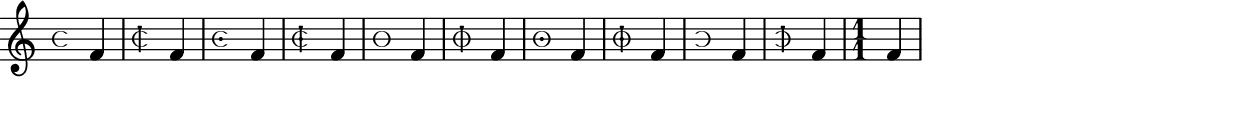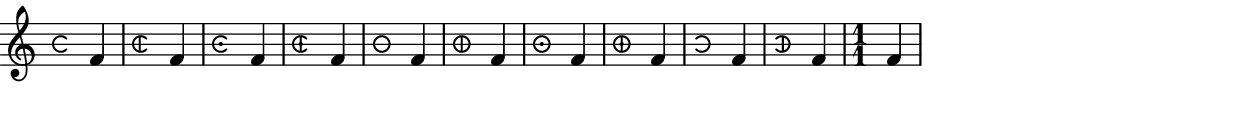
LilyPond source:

%% Generated by lilypond-book
%% Options: [exampleindent=10.16\mm,indent=0\mm,line-width=160\mm,paper-height=845.047\pt,paper-width=597.508\pt,papersize='(cons (* 597.508 pt) (* 845.047 pt))]
\include "lilypond-book-preamble.ly"


% ****************************************************************
% Start cut-&-pastable-section
% ****************************************************************

#(ly:set-option 'eps-box-padding 3.000000)



\paper {
  #(set-paper-size '(cons (* 597.508 pt) (* 845.047 pt)))
  indent = 0\mm
  line-width = 160\mm
  % offset the left padding, also add 1mm as lilypond creates cropped
  % images with a little space on the right
  line-width = #(- line-width (* mm  3.000000) (* mm 1))
}

\layout {
  
}




% ****************************************************************
% ly snippet:
% ****************************************************************
\sourcefilename "/lilypond-2.25.15/input/regression/time-signature-mensural.ly"
\sourcefileline 0
\version "2.19.21"

\header {
  texidoc = "This test covers the mensural and neomensural time signature styles."
}

% N.B. It's strange that these warnings are doubled.
#(ly:expect-warning "Cannot find glyph timesig.mensural11")
#(ly:expect-warning "Cannot find glyph timesig.mensural11")
#(ly:expect-warning "Cannot find glyph timesig.neomensural11")
#(ly:expect-warning "Cannot find glyph timesig.neomensural11")

\layout { indent = 0 }

testMusic = \relative {
    \time 4/4 \partial 4 f'4
    \time 2/2 \partial 4 f4
    \time 6/4 \partial 4 f4
    \time 6/8 \partial 4 f4
    \time 3/2 \partial 4 f4
    \time 3/4 \partial 4 f4
    \time 9/4 \partial 4 f4
    \time 9/8 \partial 4 f4
    \time 4/8 \partial 4 f4
    \time 2/4 \partial 4 f4
    \time 1/1 \partial 4 f4
}

\new Staff {
    \override Staff.TimeSignature.break-visibility = ##(#f #t #t)
    \override Staff.TimeSignature.style = #'mensural
    \testMusic \break
    \override Staff.TimeSignature.style = #'neomensural
    \testMusic \break
}



% ****************************************************************
% end ly snippet
% ****************************************************************
